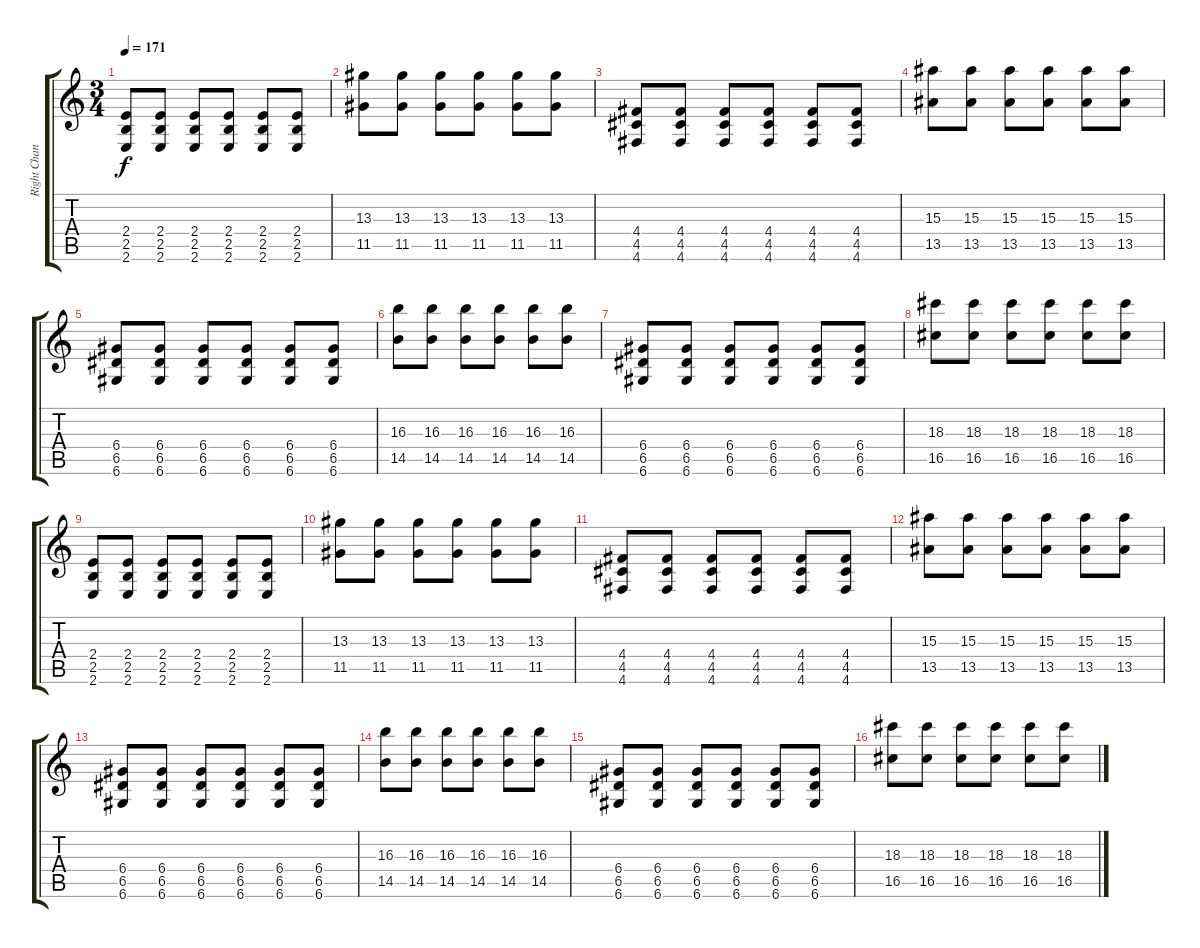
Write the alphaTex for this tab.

\track ("Right Channel" "Right Chan") {instrument distortionguitar}
\staff {score tabs}
\tuning (E4 B3 G3 D3 A2 D2) {hide}
\ts (3 4)
\tempo 171
\clef g2
\ks c
(2.4 2.5 2.6).8{dy f} (2.4 2.5 2.6).8 (2.4 2.5 2.6).8 (2.4 2.5 2.6).8 (2.4 2.5 2.6).8 (2.4 2.5 2.6).8 |
(13.3 11.5).8 (13.3 11.5).8 (13.3 11.5).8 (13.3 11.5).8 (13.3 11.5).8 (13.3 11.5).8 |
(4.4 4.5 4.6).8 (4.4 4.5 4.6).8 (4.4 4.5 4.6).8 (4.4 4.5 4.6).8 (4.4 4.5 4.6).8 (4.4 4.5 4.6).8 |
(15.3 13.5).8 (15.3 13.5).8 (15.3 13.5).8 (15.3 13.5).8 (15.3 13.5).8 (15.3 13.5).8 |
(6.4 6.5 6.6).8 (6.4 6.5 6.6).8 (6.4 6.5 6.6).8 (6.4 6.5 6.6).8 (6.4 6.5 6.6).8 (6.4 6.5 6.6).8 |
(16.3 14.5).8 (16.3 14.5).8 (16.3 14.5).8 (16.3 14.5).8 (16.3 14.5).8 (16.3 14.5).8 |
(6.4 6.5 6.6).8 (6.4 6.5 6.6).8 (6.4 6.5 6.6).8 (6.4 6.5 6.6).8 (6.4 6.5 6.6).8 (6.4 6.5 6.6).8 |
(18.3 16.5).8 (18.3 16.5).8 (18.3 16.5).8 (18.3 16.5).8 (18.3 16.5).8 (18.3 16.5).8 |
(2.4 2.5 2.6).8 (2.4 2.5 2.6).8 (2.4 2.5 2.6).8 (2.4 2.5 2.6).8 (2.4 2.5 2.6).8 (2.4 2.5 2.6).8 |
(13.3 11.5).8 (13.3 11.5).8 (13.3 11.5).8 (13.3 11.5).8 (13.3 11.5).8 (13.3 11.5).8 |
(4.4 4.5 4.6).8 (4.4 4.5 4.6).8 (4.4 4.5 4.6).8 (4.4 4.5 4.6).8 (4.4 4.5 4.6).8 (4.4 4.5 4.6).8 |
(15.3 13.5).8 (15.3 13.5).8 (15.3 13.5).8 (15.3 13.5).8 (15.3 13.5).8 (15.3 13.5).8 |
(6.4 6.5 6.6).8 (6.4 6.5 6.6).8 (6.4 6.5 6.6).8 (6.4 6.5 6.6).8 (6.4 6.5 6.6).8 (6.4 6.5 6.6).8 |
(16.3 14.5).8 (16.3 14.5).8 (16.3 14.5).8 (16.3 14.5).8 (16.3 14.5).8 (16.3 14.5).8 |
(6.4 6.5 6.6).8 (6.4 6.5 6.6).8 (6.4 6.5 6.6).8 (6.4 6.5 6.6).8 (6.4 6.5 6.6).8 (6.4 6.5 6.6).8 |
(18.3 16.5).8 (18.3 16.5).8 (18.3 16.5).8 (18.3 16.5).8 (18.3 16.5).8 (18.3 16.5).8
